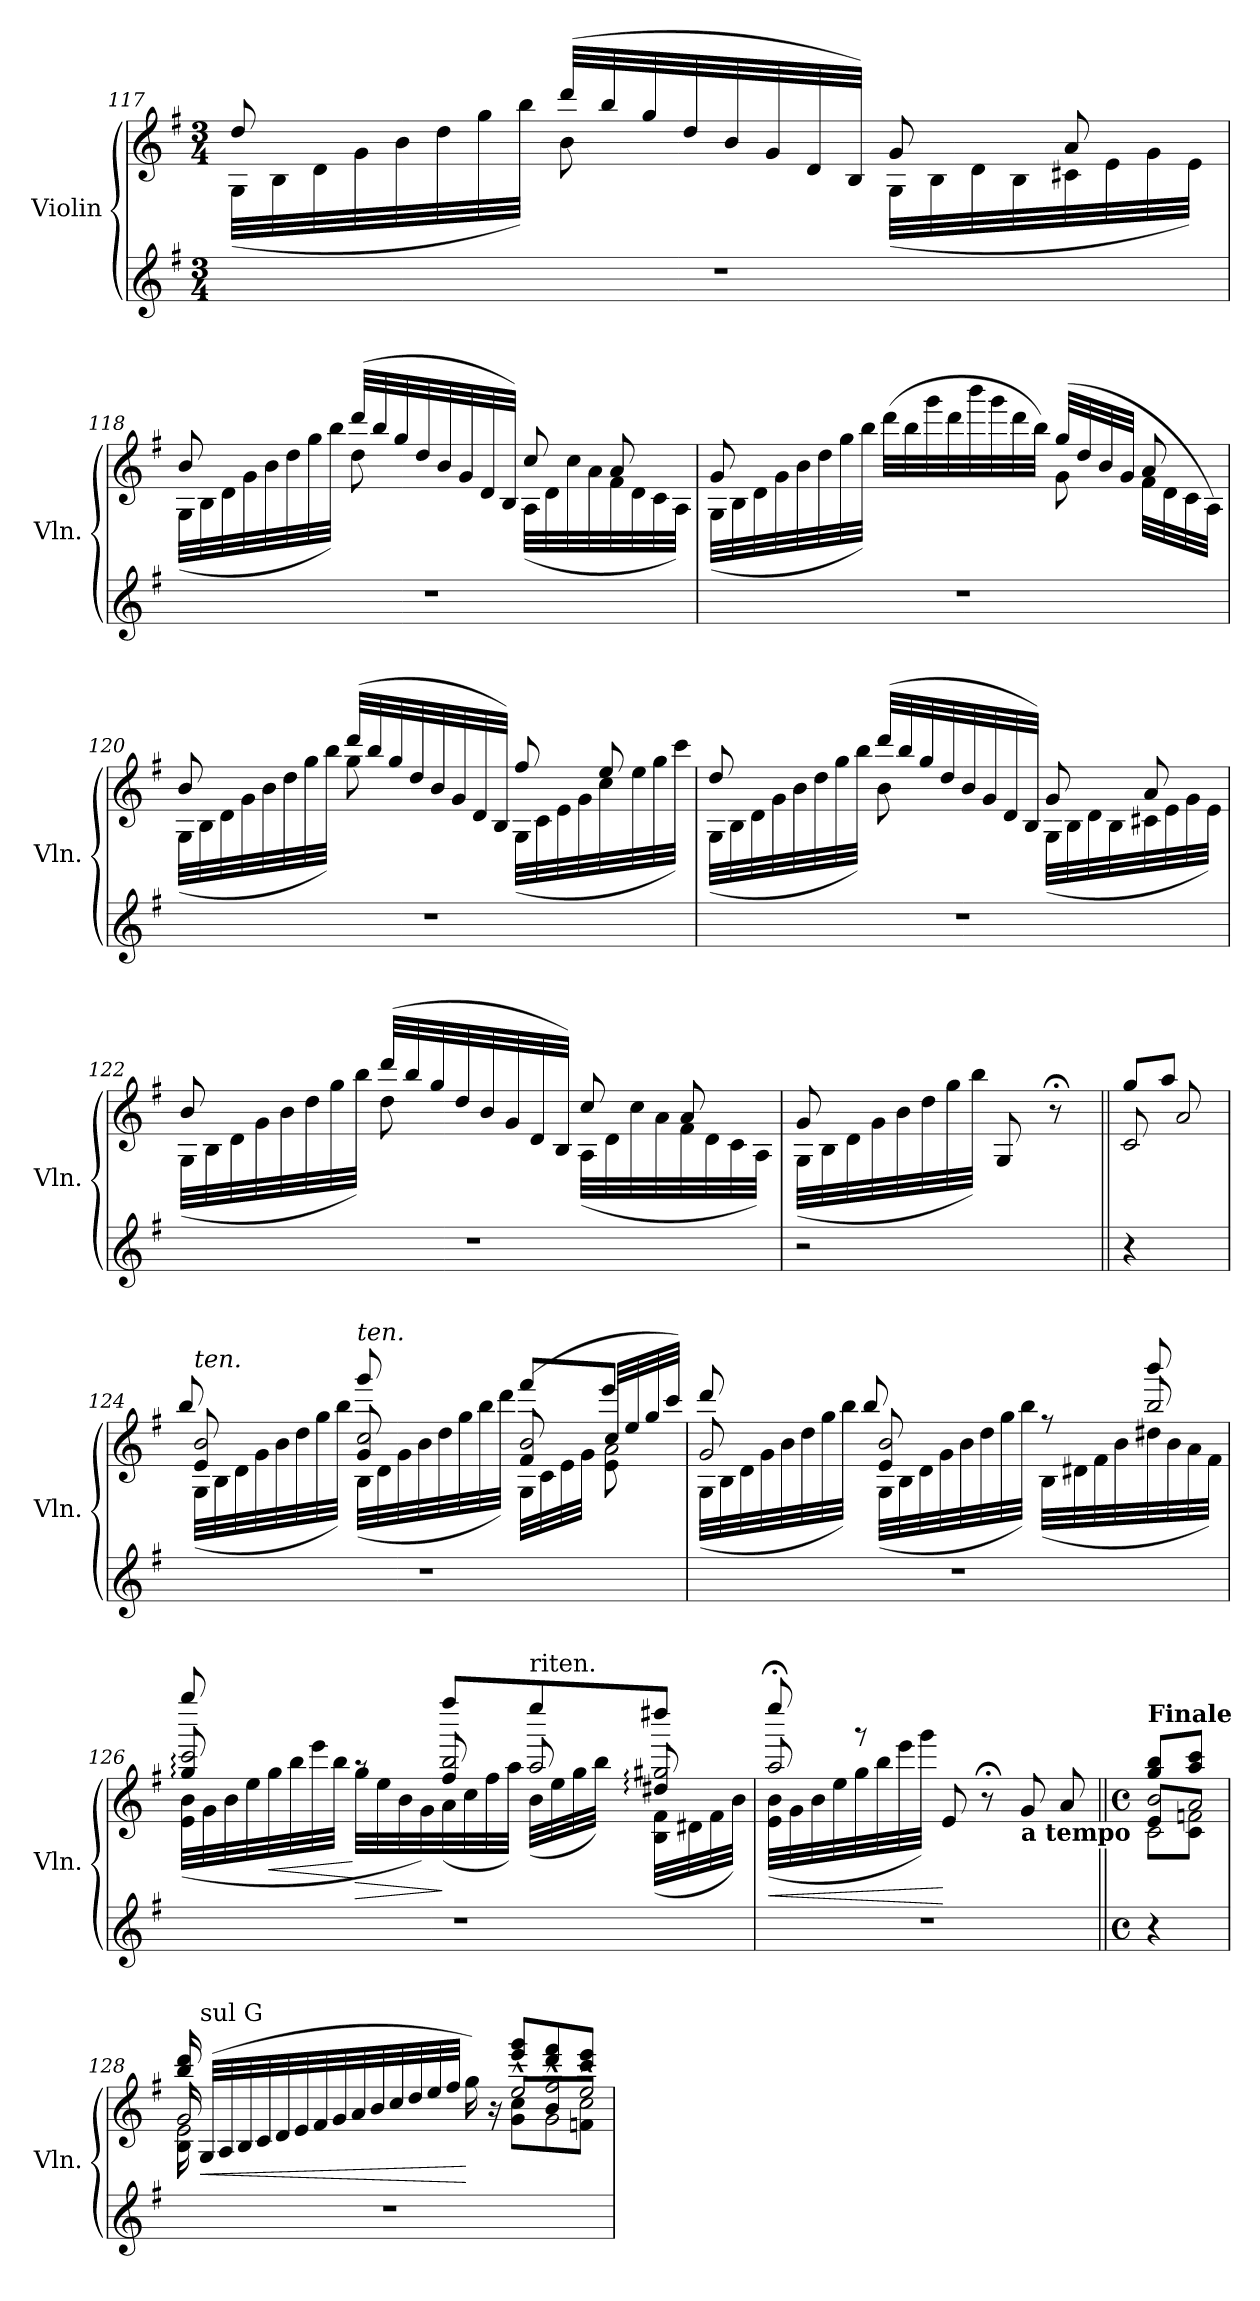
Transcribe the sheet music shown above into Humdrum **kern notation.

**kern	**kern	**dynam
*part1	*part1	*part1
*staff2	*staff1	*staff1/2
*I"Violin	*	*
*I'Vln.	*	*
*clefG2	*clefG2	*
*k[f#]	*k[f#]	*
*M3/4	*M3/4	*
=117	=117	=117
*	*^	*
2.r	8dd/	(<32G\LLL	.
.	.	32B\	.
.	.	32d\	.
.	.	32g\	.
.	8ryy	32b\	.
.	.	32dd\	.
.	.	32gg\	.
.	.	32bb\JJJ)	.
.	(>32ddd/LLL	8b\	.
.	32bb/	.	.
.	32gg/	.	.
.	32dd/	.	.
.	32b/	8ryy	.
.	32g/	.	.
.	32d/	.	.
.	32B/JJJ)	.	.
.	8g/	(<32G\LLL	.
.	.	32B\	.
.	.	32d\	.
.	.	32B\	.
.	8a/	32c#X\	.
.	.	32e\	.
.	.	32g\	.
.	.	32e\JJJ)	.
!!LO:LB:g=z	!!
=118	=118	=118	=118
2.r	8b/	(<32G\LLL	.
.	.	32B\	.
.	.	32d\	.
.	.	32g\	.
.	8ryy	32b\	.
.	.	32dd\	.
.	.	32gg\	.
.	.	32bb\JJJ)	.
.	(>32ddd/LLL	8dd\	.
.	32bb/	.	.
.	32gg/	.	.
.	32dd/	.	.
.	32b/	8ryy	.
.	32g/	.	.
.	32d/	.	.
.	32B/JJJ)	.	.
.	8cc/	(<32A\LLL	.
.	.	32d\	.
.	.	32cc\	.
.	.	32a\	.
.	8a/	32f#\	.
.	.	32d\	.
.	.	32c\	.
.	.	32A\JJJ)	.
=119	=119	=119	=119
2.r	8g/	(<32G\LLL	.
.	.	32B\	.
.	.	32d\	.
.	.	32g\	.
.	8ryy	32b\	.
.	.	32dd\	.
.	.	32gg\	.
.	.	32bb\JJJ)	.
.	4ryy	(>32ddd\LLL	.
.	.	32bb\	.
.	.	32ggg\	.
.	.	32ddd\	.
.	.	32bbb\	.
.	.	32ggg\	.
.	.	32ddd\	.
.	.	32bb\JJJ)	.
.	(>32gg/LLL	8g\	.
.	32dd/	.	.
.	32b/	.	.
.	32g/JJJ	.	.
.	8a/	32f#\LLL	.
.	.	32d\	.
.	.	32c\	.
.	.	32A\JJJ)	.
!!LO:LB:g=z	!!
=120	=120	=120	=120
2.r	8b/	(<32G\LLL	.
.	.	32B\	.
.	.	32d\	.
.	.	32g\	.
.	8ryy	32b\	.
.	.	32dd\	.
.	.	32gg\	.
.	.	32bb\JJJ)	.
.	(>32ddd/LLL	8gg\	.
.	32bb/	.	.
.	32gg/	.	.
.	32dd/	.	.
.	32b/	8ryy	.
.	32g/	.	.
.	32d/	.	.
.	32B/JJJ)	.	.
.	8ff#/	(<32G\LLL	.
.	.	32c\	.
.	.	32e\	.
.	.	32g\	.
.	8ee/	32cc\	.
.	.	32ee\	.
.	.	32gg\	.
.	.	32ccc\JJJ)	.
=121	=121	=121	=121
2.r	8dd/	(<32G\LLL	.
.	.	32B\	.
.	.	32d\	.
.	.	32g\	.
.	8ryy	32b\	.
.	.	32dd\	.
.	.	32gg\	.
.	.	32bb\JJJ)	.
.	(>32ddd/LLL	8b\	.
.	32bb/	.	.
.	32gg/	.	.
.	32dd/	.	.
.	32b/	8ryy	.
.	32g/	.	.
.	32d/	.	.
.	32B/JJJ)	.	.
.	8g/	(<32G\LLL	.
.	.	32B\	.
.	.	32d\	.
.	.	32B\	.
.	8a/	32c#X\	.
.	.	32e\	.
.	.	32g\	.
.	.	32e\JJJ)	.
!!LO:LB:g=z	!!
=122	=122	=122	=122
2.r	8b/	(<32G\LLL	.
.	.	32B\	.
.	.	32d\	.
.	.	32g\	.
.	8ryy	32b\	.
.	.	32dd\	.
.	.	32gg\	.
.	.	32bb\JJJ)	.
.	(>32ddd/LLL	8dd\	.
.	32bb/	.	.
.	32gg/	.	.
.	32dd/	.	.
.	32b/	8ryy	.
.	32g/	.	.
.	32d/	.	.
.	32B/JJJ)	.	.
.	8cc/	(<32A\LLL	.
.	.	32d\	.
.	.	32cc\	.
.	.	32a\	.
.	8a/	32f#\	.
.	.	32d\	.
.	.	32c\	.
.	.	32A\JJJ)	.
=123	=123	=123	=123
2r	8g/	(<32G\LLL	.
.	.	32B\	.
.	.	32d\	.
.	.	32g\	.
.	8ryy	32b\	.
.	.	32dd\	.
.	.	32gg\	.
.	.	32bb\JJJ)	.
.	8G/	4ryy	.
.	8r;<	.	.
!!LO:LB:g=z	!!
=123X11||	=123X11||	=123X11||	=123X11||
!	!LO:N:head=open	!	!
4r	8c/	8gg/L	.
!	!LO:N:head=open	!	!
.	8a/	8aa/J	.
=124	=124	=124	=124
!	!LO:TX:a:i:t=ten.	!	!
!	!LO:N:n=2:head=open	!	!
*	*	*^	*
2.r	8e/ 8b/	(<32G\LLL	8bb/	.
.	.	32B\	.	.
.	.	32d\	.	.
.	.	32g\	.	.
.	8ryy	32b\	8ryy	.
.	.	32dd\	.	.
.	.	32gg\	.	.
.	.	32bb\JJJ)	.	.
!	!LO:TX:a:i:t=ten.	!	!	!
!	!LO:N:n=2:head=open	!	!	!
.	8g/ 8cc/	(<32B\LLL	8ggg/	.
.	.	32d\	.	.
.	.	32g\	.	.
.	.	32b\	.	.
.	8ryy	32dd\	8ryy	.
.	.	32gg\	.	.
.	.	32bb\	.	.
.	.	32ddd\JJJ)	.	.
!	!LO:N:n=2:head=open	!	!	!
.	(>8f#/ 8b/	32G\LLL	8fff#/L	.
.	.	32c\	.	.
.	.	32e\	.	.
.	.	32g\JJJ	.	.
!	!	!LO:N:n=2:head=open	!	!
.	32cc/LLL	8e\ 8a\	8eee/J	.
.	32ee/	.	.	.
.	32gg/	.	.	.
.	32ccc/JJJ)	.	.	.
=125	=125	=125	=125	=125
!	!LO:N:head=open	!	!	!
2.r	8g/	(<32G\LLL	8ddd/	.
.	.	32B\	.	.
.	.	32d\	.	.
.	.	32g\	.	.
.	8ryy	32b\	8ryy	.
.	.	32dd\	.	.
.	.	32gg\	.	.
.	.	32bb\JJJ)	.	.
!	!LO:N:n=2:head=open	!	!	!
.	8e/ 8b/	(<32G\LLL	8bb/	.
.	.	32B\	.	.
.	.	32d\	.	.
.	.	32g\	.	.
.	8ryy	32b\	4ryy	.
.	.	32dd\	.	.
.	.	32gg\	.	.
.	.	32bb\JJJ)	.	.
.	8r	(<32B\LLL	.	.
.	.	32d#X\	.	.
.	.	32f#\	.	.
.	.	32b\	.	.
!	!LO:N:head=open	!	!	!
.	8bb/	32dd#X\	8bbb/	.
.	.	32b\	.	.
.	.	32a\	.	.
.	.	32f#\JJJ)	.	.
!!LO:LB:g=z	!!	!!
=126	=126	=126	=126	=126
!	!LO:N:n=2:head=open	!	!	!
2.r	8gg/: 8ccc/:	(<32e\ 32b\LLL	8gggg/	.
.	.	32g\	.	.
.	.	32b\	.	.
.	.	32ee\	.	.
!	!	!	!	!LO:HP:b
.	8ryy	32gg\	4ryy	<
.	.	32bb\	.	.
.	.	32eee\	.	.
.	.	32bb\JJJ	.	.
!	!	!	!	!LO:HP:n=1:b
.	8raa	32gg\LLL	.	[ >
.	.	32ee\	.	.
.	.	32b\	.	.
.	.	32g\)	.	.
!	!LO:N:n=2:head=open	!	!	!
.	8ff#/ 8bb/	(<32a\	8ffff#/L	]
.	.	32cc\	.	.
.	.	32ff#\	.	.
.	.	32aa\JJJ)	.	.
!	!LO:TX:a:t=riten.	!	!	!
!	!LO:N:head=open	!	!	!
.	8aa/	(<32b\LLL	8eeee/	.
.	.	32ee\	.	.
.	.	32gg\	.	.
.	.	32bb\JJJ)	.	.
!	!LO:N:n=2:head=open	!	!	!
.	8dd#X/: 8gg#X/:	(<32B\ 32f#\LLL	8dddd#X/J	.
.	.	32d#X\	.	.
.	.	32f#\	.	.
.	.	32b\JJJ)	.	.
=127	=127	=127	=127	=127
!	!LO:N:head=open	!	!	!LO:HP:b
2.r	8aa;<:/	(<32e\ 32b\LLL	8eeee/	<
.	.	32g\	.	.
.	.	32b\	.	.
.	.	32ee\	.	.
.	8r	32gg\	2ryy	.
.	.	32bb\	.	.
.	.	32eee\	.	.
.	.	32ggg\JJJ)	.	.
.	8e/	2ryy	.	[
.	8r;<	.	.	.
!	!LO:TX:b:B:t=a tempo	!	!	!
.	8g/	.	.	.
.	8a/	.	8ryy	.
!!LO:LB:g=z	!!	!!
=127X12||	=127X12||	=127X12||	=127X12||	=127X12||
*M4/4	*M4/4	*	*	*
*met(c)	*met(c)	*	*	*
!	!LO:TX:a:B:t=Finale	!	!	!
!	!LO:N:n=2:head=open	!LO:N:head=open	!	!
4r	8e/ 8b/L	8c\L	8gg/ 8bb/L	.
!	!LO:N:head=open	!LO:N:n=2:head=open	!	!
.	8a/J	8c\ 8fn\J	8aa/ 8ccc/J	.
=128	=128	=128	=128	=128
!	!LO:N:head=open	!LO:N:n=2:head=open	!	!
1r	16g/	16B\ 16e\	16bb/ 16ddd/	.
!	!LO:TX:a:t=sul G	!	!	!
!	!	!	!	!LO:HP:b
.	(<32G/LLL	16ryy	16ryy	<
.	32A/	.	.	.
*	*v	*v	*v	*
.	32B/	.
.	32c/	.
.	32d/	.
.	32e/	.
.	32f#/	.
.	32g/	.
.	32a/	.
.	32b/	.
.	32cc/	.
.	32dd/	.
.	32ee/	.
.	32ff#/JJJ	.
.	16gg\)	[
.	16r	.
*	*^	*
!	!LO:N:head=open	!LO:N:n=2:head=open	!
*	*	*^	*
.	8ee^^/L	8g\ 8cc\L	8eee/ 8ggg/L	.
!	!LO:N:n=2:head=open	!LO:N:head=open	!	!
.	8b/^^ 8ff#/^^	8g\	8ddd/ 8fff#/	.
!	!LO:N:head=open	!LO:N:n=2:head=open	!	!
.	8ee^^/J	8fn\ 8cc\J	8ccc/ 8eee/J	.
*	*v	*v	*v	*
=	=	=
*-	*-	*-
